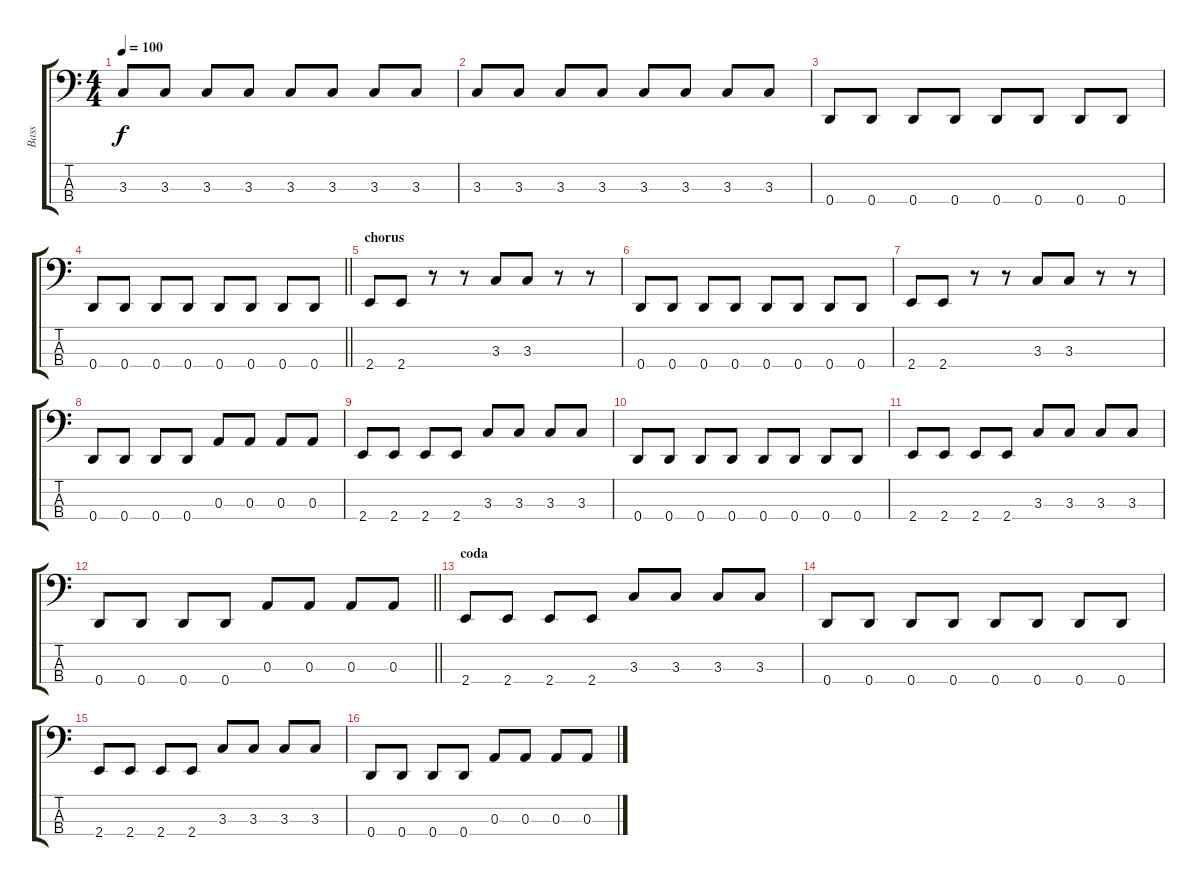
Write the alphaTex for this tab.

\track ("Bass" "Bass") {instrument electricbassfinger}
\staff {score tabs}
\tuning (G2 D2 A1 D1) {hide}
\ts (4 4)
\tempo 100
\clef f4
\ks c
3.3.8{dy f} 3.3.8 3.3.8 3.3.8 3.3.8 3.3.8 3.3.8 3.3.8 |
3.3.8 3.3.8 3.3.8 3.3.8 3.3.8 3.3.8 3.3.8 3.3.8 |
0.4.8 0.4.8 0.4.8 0.4.8 0.4.8 0.4.8 0.4.8 0.4.8 |
\barLineRight lightlight
0.4.8 0.4.8 0.4.8 0.4.8 0.4.8 0.4.8 0.4.8 0.4.8 |
\section ("" "chorus")
2.4.8 2.4.8 r.8 r.8 3.3.8 3.3.8 r.8 r.8 |
0.4.8 0.4.8 0.4.8 0.4.8 0.4.8 0.4.8 0.4.8 0.4.8 |
2.4.8 2.4.8 r.8 r.8 3.3.8 3.3.8 r.8 r.8 |
0.4.8 0.4.8 0.4.8 0.4.8 0.3.8 0.3.8 0.3.8 0.3.8 |
2.4.8 2.4.8 2.4.8 2.4.8 3.3.8 3.3.8 3.3.8 3.3.8 |
0.4.8 0.4.8 0.4.8 0.4.8 0.4.8 0.4.8 0.4.8 0.4.8 |
2.4.8 2.4.8 2.4.8 2.4.8 3.3.8 3.3.8 3.3.8 3.3.8 |
\barLineRight lightlight
0.4.8 0.4.8 0.4.8 0.4.8 0.3.8 0.3.8 0.3.8 0.3.8 |
\section ("" "coda")
2.4.8 2.4.8 2.4.8 2.4.8 3.3.8 3.3.8 3.3.8 3.3.8 |
0.4.8 0.4.8 0.4.8 0.4.8 0.4.8 0.4.8 0.4.8 0.4.8 |
2.4.8 2.4.8 2.4.8 2.4.8 3.3.8 3.3.8 3.3.8 3.3.8 |
0.4.8 0.4.8 0.4.8 0.4.8 0.3.8 0.3.8 0.3.8 0.3.8
